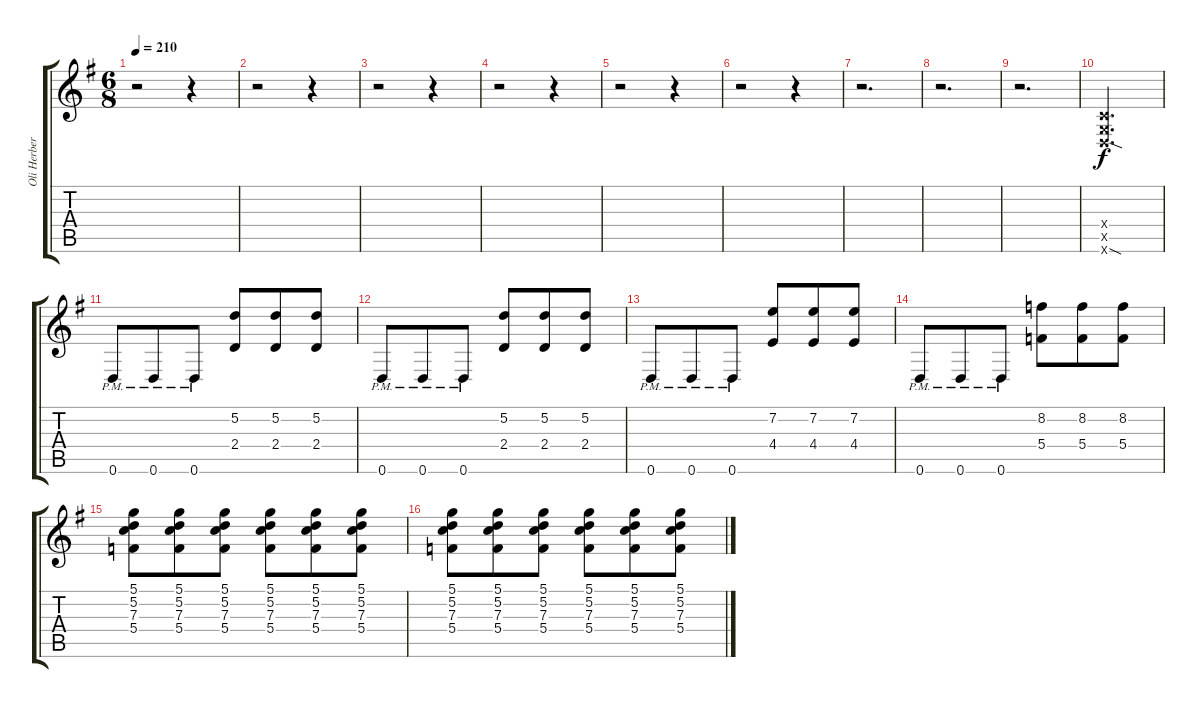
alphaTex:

\track ("Oli Herbert" "Oli Herber") {instrument distortionguitar}
\staff {score tabs}
\tuning (D4 A3 F3 C3 G2 D2) {hide}
\ts (6 8)
\tempo 210
\clef g2
\ks g
r.2{dy f} r.4 |
r.2 r.4 |
r.2 r.4 |
r.2 r.4 |
r.2 r.4 |
r.2 r.4 |
r.2{d} |
r.2{d} |
r.2{d} |
(0.4{x} 0.5{x} 0.6{sod x}).2{d} |
0.6{pm}.8 0.6{pm}.8 0.6{pm}.8 (5.2 2.4).8 (5.2 2.4).8 (5.2 2.4).8 |
0.6{pm}.8 0.6{pm}.8 0.6{pm}.8 (5.2 2.4).8 (5.2 2.4).8 (5.2 2.4).8 |
0.6{pm}.8 0.6{pm}.8 0.6{pm}.8 (7.2 4.4).8 (7.2 4.4).8 (7.2 4.4).8 |
0.6{pm}.8 0.6{pm}.8 0.6{pm}.8 (8.2 5.4).8 (8.2 5.4).8 (8.2 5.4).8 |
(5.1 5.2 7.3 5.4).8 (5.1 5.2 7.3 5.4).8 (5.1 5.2 7.3 5.4).8 (5.1 5.2 7.3 5.4).8 (5.1 5.2 7.3 5.4).8 (5.1 5.2 7.3 5.4).8 |
(5.1 5.2 7.3 5.4).8 (5.1 5.2 7.3 5.4).8 (5.1 5.2 7.3 5.4).8 (5.1 5.2 7.3 5.4).8 (5.1 5.2 7.3 5.4).8 (5.1 5.2 7.3 5.4).8
